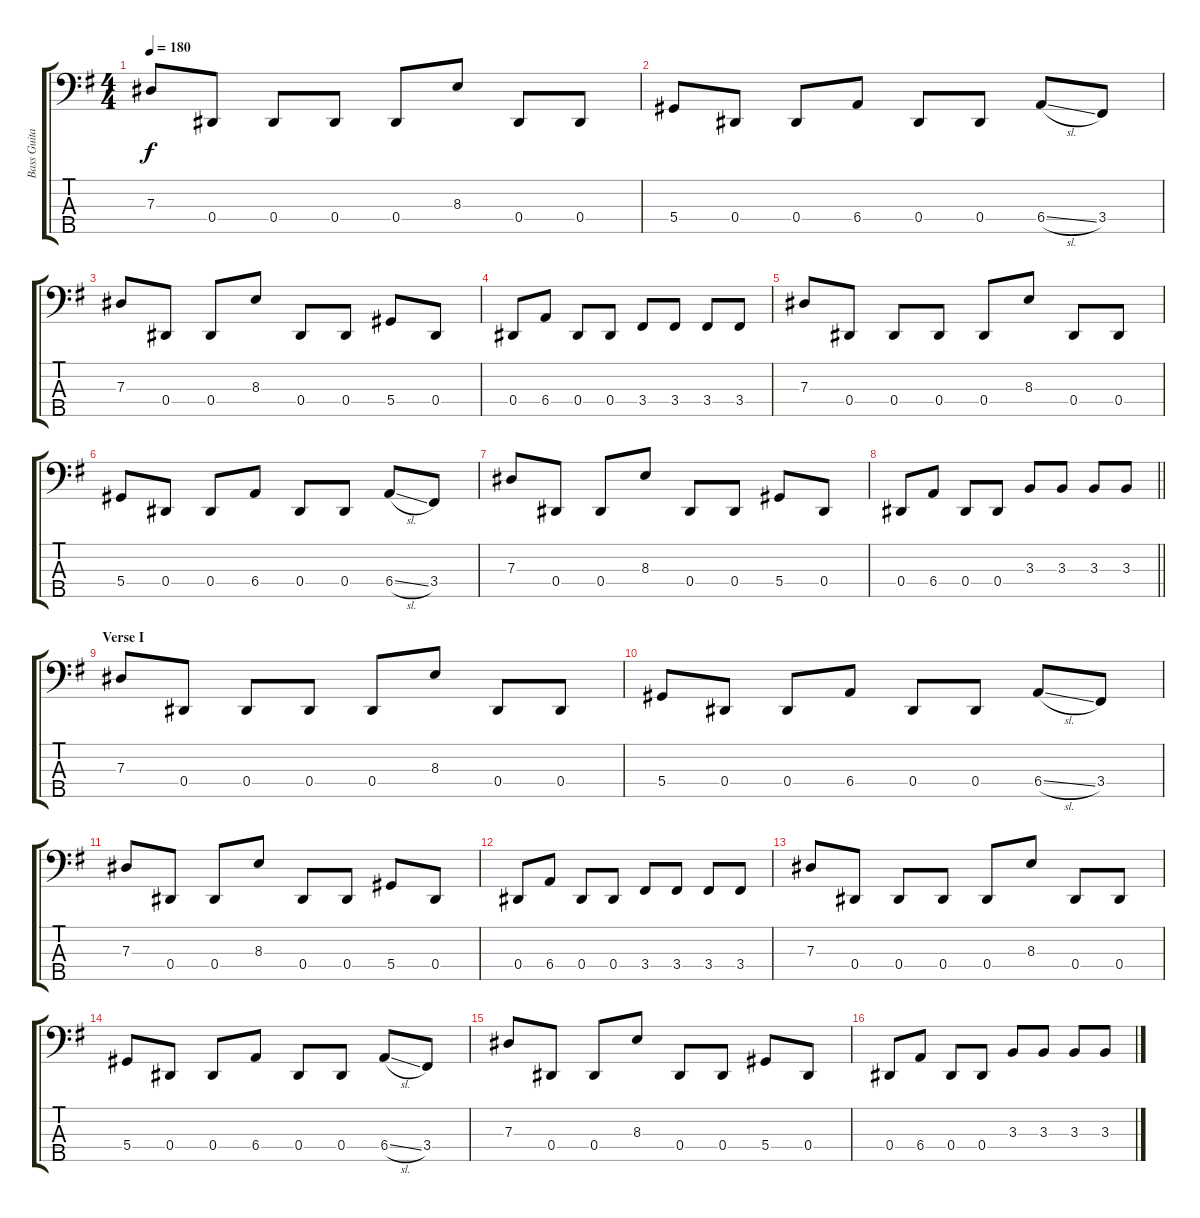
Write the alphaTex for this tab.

\track ("Bass Guitar" "Bass Guita") {instrument electricbassfinger}
\staff {score tabs}
\tuning (Gb2 Db2 Ab1 Eb1 Bb0) {hide}
\ts (4 4)
\tempo 180
\clef f4
\ks g
7.3.8{dy f} 0.4.8 0.4.8 0.4.8 0.4.8 8.3.8 0.4.8 0.4.8 |
5.4.8 0.4.8 0.4.8 6.4.8 0.4.8 0.4.8 6.4{sl}.8 3.4.8 |
7.3.8 0.4.8 0.4.8 8.3.8 0.4.8 0.4.8 5.4.8 0.4.8 |
0.4.8 6.4.8 0.4.8 0.4.8 3.4.8 3.4.8 3.4.8 3.4.8 |
7.3.8 0.4.8 0.4.8 0.4.8 0.4.8 8.3.8 0.4.8 0.4.8 |
5.4.8 0.4.8 0.4.8 6.4.8 0.4.8 0.4.8 6.4{sl}.8 3.4.8 |
7.3.8 0.4.8 0.4.8 8.3.8 0.4.8 0.4.8 5.4.8 0.4.8 |
\barLineRight lightlight
0.4.8 6.4.8 0.4.8 0.4.8 3.3.8 3.3.8 3.3.8 3.3.8 |
\section ("" "Verse I")
7.3.8 0.4.8 0.4.8 0.4.8 0.4.8 8.3.8 0.4.8 0.4.8 |
5.4.8 0.4.8 0.4.8 6.4.8 0.4.8 0.4.8 6.4{sl}.8 3.4.8 |
7.3.8 0.4.8 0.4.8 8.3.8 0.4.8 0.4.8 5.4.8 0.4.8 |
0.4.8 6.4.8 0.4.8 0.4.8 3.4.8 3.4.8 3.4.8 3.4.8 |
7.3.8 0.4.8 0.4.8 0.4.8 0.4.8 8.3.8 0.4.8 0.4.8 |
5.4.8 0.4.8 0.4.8 6.4.8 0.4.8 0.4.8 6.4{sl}.8 3.4.8 |
7.3.8 0.4.8 0.4.8 8.3.8 0.4.8 0.4.8 5.4.8 0.4.8 |
0.4.8 6.4.8 0.4.8 0.4.8 3.3.8 3.3.8 3.3.8 3.3.8
